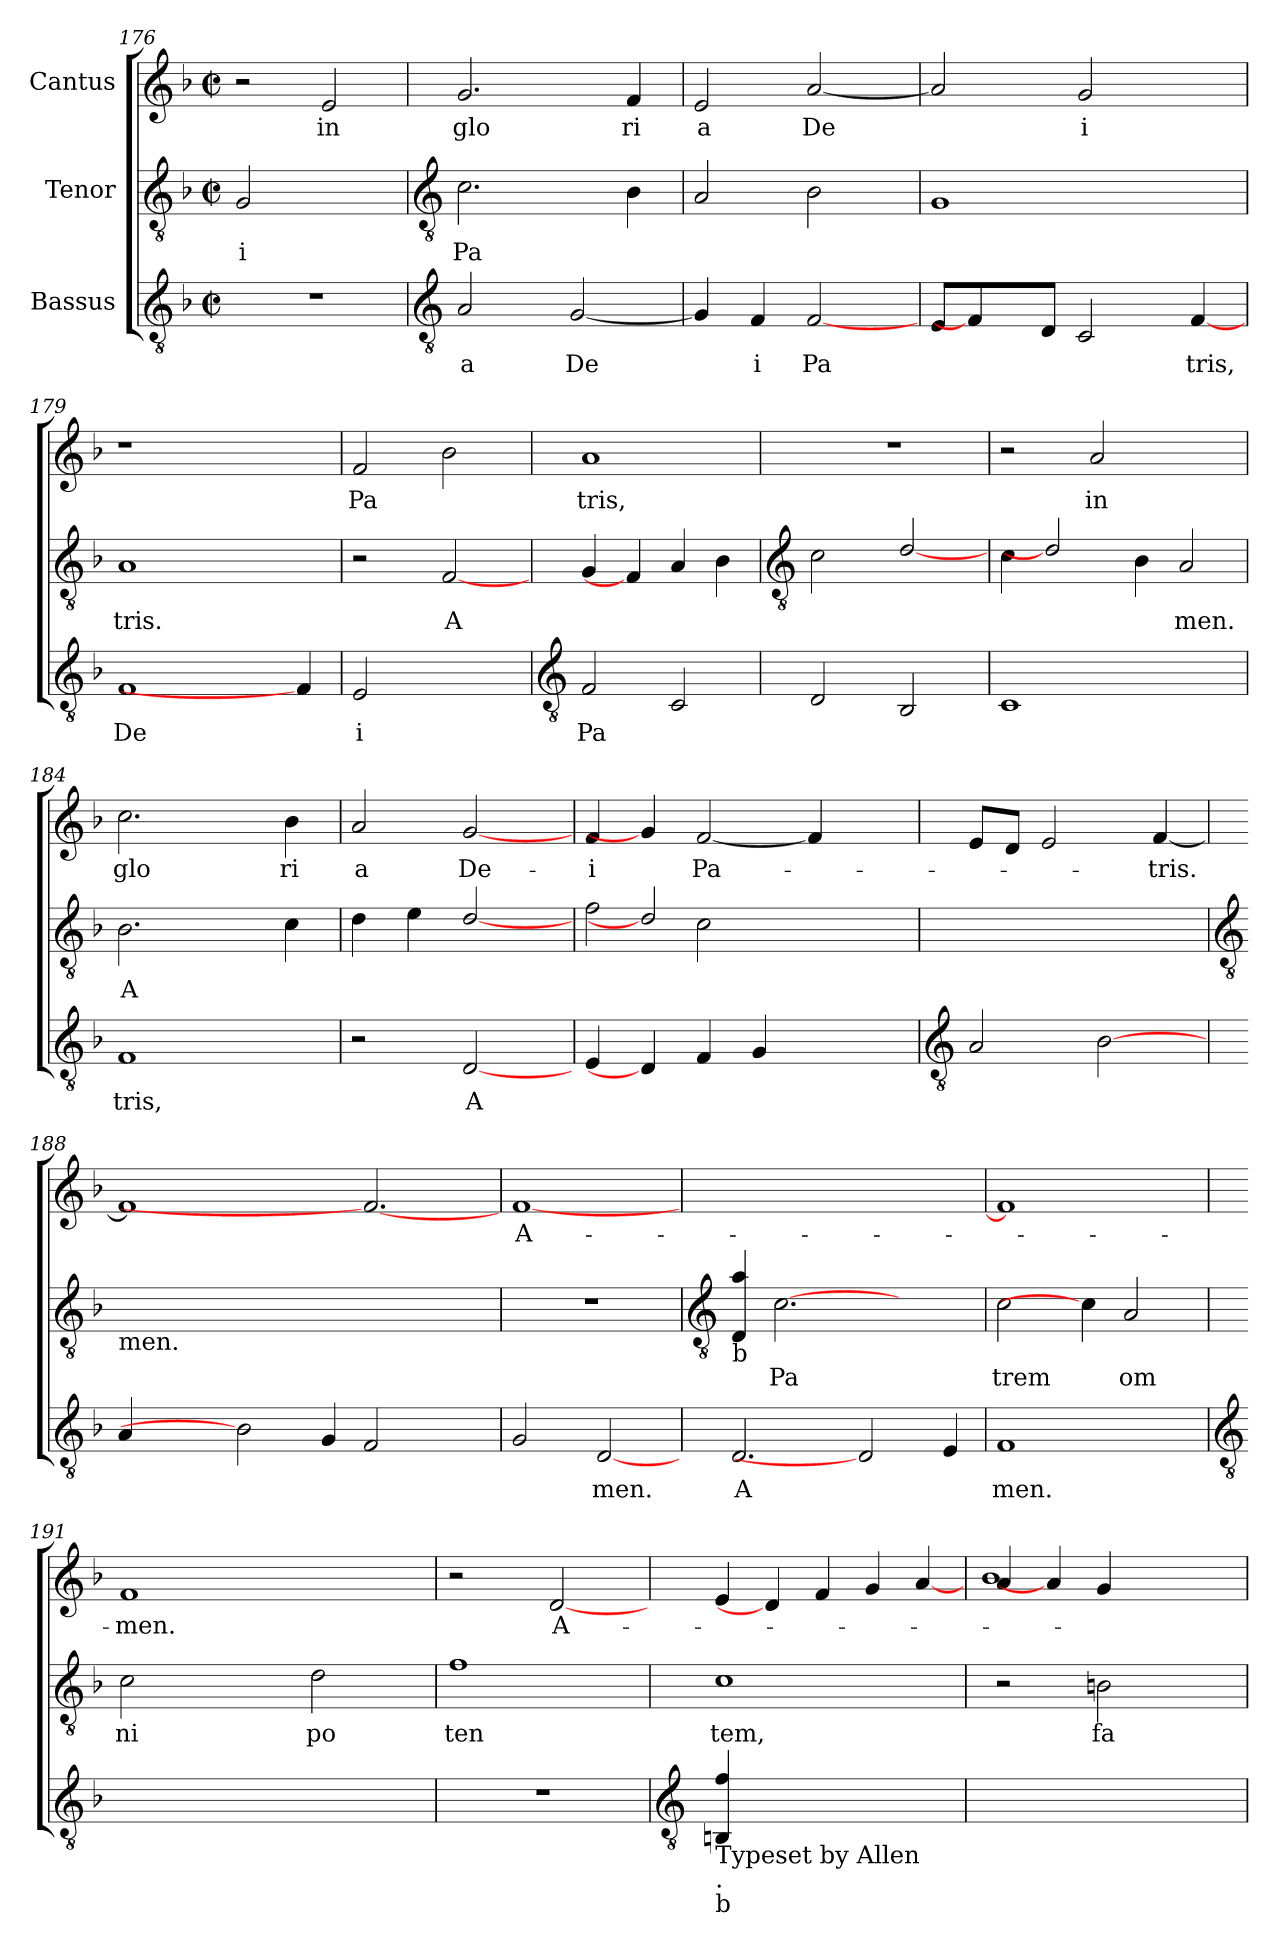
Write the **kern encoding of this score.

**kern	**text	**kern	**text	**kern	**text
*part3	*part3	*part2	*part2	*part1	*part1
*staff3	*staff3	*staff2	*staff2	*staff1	*staff1
*I"Bassus	*	*I"Tenor	*	*I"Cantus	*
*clefGv2	*	*clefGv2	*	*clefG2	*
*k[b-]	*	*k[b-]	*	*k[b-]	*
*F:	*	*F:	*	*F:	*
*M2/2	*	*M2/2	*	*M2/2	*
*met(c|)	*	*met(c|)	*	*met(c|)	*
=176A	=176A	=176A	=176A	=176A	=176A
!	!	!	!LO:LY:b	!	!
1r	.	2G/	i	2r	.
!	!	!	!	!	!LO:LY:b
.	.	2ryy	.	2e/	in
!!LO:LB:g=z
=177A	=177A	=177A	=177A	=177A	=177A
*clefGv2	*	*clefGv2	*	*	*
!	!LO:LY:b	!	!LO:LY:b	!	!LO:LY:b
*	*	*^	*	*	*
2A/	a	2.c\	4ryy	Pa	2.g/	glo
.	.	.	4ryy	.	.	.
!	!LO:LY:b	!	!	!	!	!
[2G/	De	.	4ryy	.	.	.
!	!	!	!	!	!	!LO:LY:b
.	.	4B-\	4ryy	.	4f/	ri
=178	=178	=178	=178	=178	=178	=178
!	!	!	!	!	!	!LO:LY:b
4G/]	.	2A/	4ryy	.	2e/	a
!	!LO:LY:b	!	!	!	!	!
4F/	i	.	4ryy	.	.	.
!	!LO:LY:b	!	!	!	!	!LO:LY:b
[2F/	Pa	2B-\	4ryy	.	[2a/	De
.	.	.	4ryy	.	.	.
=179	=179	=179	=179	=179	=179	=179
8E/L	.	1G/	4ryy	.	2a/]	.
4F/]	.	.	.	.	.	.
.	.	.	4ryy	.	.	.
8D/J	.	.	.	.	.	.
!	!	!	!	!	!	!LO:LY:b
2C/	.	.	4ryy	.	2g/	i
.	.	.	4ryy	.	.	.
!	!LO:LY:b	!	!	!	!	!
[4F/	tris,	4ryy	4ryy	.	4ryy	.
=179A	=179A	=179A	=179A	=179A	=179A	=179A
!	!LO:LY:b	!	!	!LO:LY:b	!	!
1F	De	1A/	4ryy	tris.	1r	.
.	.	.	4ryy	.	.	.
.	.	.	4ryy	.	.	.
.	.	.	4ryy	.	.	.
4F/]	.	4ryy	4ryy	.	4ryy	.
!!LO:LB:g=z
=180	=180	=180	=180	=180	=180	=180
!	!LO:LY:b	!	!	!	!	!LO:LY:b
2E/	i	2r	4ryy	.	2f/	Pa
.	.	.	4ryy	.	.	.
!	!	!	!	!LO:LY:b	!	!
2ryy	.	[2F/	4ryy	A	2b-\	.
.	.	.	4ryy	.	.	.
!!LO:LB:g=z
=181	=181	=181	=181	=181	=181	=181
*clefGv2	*	*	*	*	*	*
!	!LO:LY:b	!	!	!	!	!LO:LY:b
2F/	Pa	4G/	4ryy	.	1a	tris,
.	.	4F/]	4ryy	.	.	.
2C/	.	4A/	4ryy	.	.	.
.	.	4B-\	4ryy	.	.	.
!!LO:LB:g=z
=182	=182	=182	=182	=182	=182	=182
*	*	*clefGv2	*	*	*	*
2D/	.	2c\	4ryy	.	1r	.
.	.	.	4ryy	.	.	.
2BB-/	.	[2d/	4ryy	.	.	.
.	.	.	4ryy	.	.	.
=183	=183	=183	=183	=183	=183	=183
1C	.	4c\	4ryy	.	2r	.
.	.	2d/]	4ryy	.	.	.
!	!	!	!	!	!	!LO:LY:b
.	.	.	4ryy	.	2a/	in
.	.	4B-\	4ryy	.	.	.
!	!	!	!	!LO:LY:b	!	!
2ryy	.	2A/	2ryy	men.	2ryy	.
=184	=184	=184	=184	=184	=184	=184
!	!LO:LY:b	!	!	!LO:LY:b	!	!LO:LY:b
1F	tris,	2.B-\	4ryy	A	2.cc\	glo
.	.	.	4ryy	.	.	.
.	.	.	4ryy	.	.	.
!	!	!	!	!	!	!LO:LY:b
.	.	4c\	4ryy	.	4b-\	ri
!!LO:LB:g=z
=185	=185	=185	=185	=185	=185	=185
!	!	!	!	!	!	!LO:LY:b
*	*	*	*	*	*^	*
2r	.	4d\	4ryy	.	2a/	4ryy	a
.	.	4e\	4ryy	.	.	4ryy	.
!	!LO:LY:b	!	!	!	!	!	!LO:LY:b
[2D/	A	[2d/	4ryy	.	[2g/	4ryy	De-
.	.	.	4ryy	.	.	4ryy	.
=185	=185	=185	=185	=185	=185	=185	=185
!	!	!	!	!	!	!	!LO:LY:b
4E/	.	4ryy	2f\	.	4f/	4ryy	-i
4D/]	.	2d/]	.	.	4g/]	4ryy	.
!	!	!	!	!	!	!	!LO:LY:b
4F/	.	.	2c\	.	[2f/	4ryy	Pa-
4G/	.	4ryy	.	.	.	4ryy	.
2ryy	.	4ryy	2ryy	.	4f/]	4ryy	.
.	.	4ryy	.	.	4ryy	4ryy	.
*	*	*v	*v	*	*	*	*
!!LO:LB:g=z	!!
=187	=187	=187	=187	=187	=187	=187
*clefGv2	*	*	*	*	*	*
2A/	.	4ryy	.	8e/L	4ryy	.
.	.	.	.	8d/J	.	.
.	.	4ryy	.	2e/	4ryy	.
[2B-	.	4ryy	.	.	4ryy	.
!	!	!	!	!	!	!LO:LY:b
.	.	4ryy	.	[4f/	4ryy	-tris.
!!LO:LB:g=z	!!
=188	=188	=188	=188	=188	=188	=188
*	*	*clefGv2	*	*	*	*
*	*	*^	*	*	*	*
!	!	!LO:TX:b:t=men.	!	!	!	!	!
4A/	.	32ryy	64ryy	.	1f/]	4ryy	.
.	.	.	64ryy	.	.	.	.
.	.	64ryy	64ryy	.	.	.	.
.	.	64ryy	64ryy	.	.	.	.
.	.	64ryy	64ryy	.	.	.	.
.	.	64ryy	64ryy	.	.	.	.
.	.	64ryy	64ryy	.	.	.	.
.	.	64ryy	64ryy	.	.	.	.
.	.	64ryy	64ryy	.	.	.	.
.	.	64ryy	64ryy	.	.	.	.
.	.	64ryy	64ryy	.	.	.	.
.	.	64ryy	64ryy	.	.	.	.
.	.	64ryy	64ryy	.	.	.	.
.	.	1ryy	1ryy	.	.	.	.
2B-]	.	.	.	.	.	4ryy	.
.	.	.	.	.	.	4ryy	.
4G/	.	.	.	.	.	4ryy	.
2F/	.	.	.	.	2.f/_	2.ryy	.
.	.	2ryy	2ryy	.	.	.	.
4ryy	.	.	.	.	.	.	.
.	.	32.ryy	32.ryy	.	.	.	.
=189	=189	=189	=189	=189	=189	=189	=189
!	!	!	!	!	!	!	!LO:LY:b
*	*	*v	*v	*	*	*	*
2G/	.	1r	.	[1f/	4ryy	A-
.	.	.	.	.	4ryy	.
!	!LO:LY:b	!	!	!	!	!
[2D	men.	.	.	.	4ryy	.
.	.	.	.	.	4ryy	.
*	*	*	*	*v	*v	*
!!LO:LB:g=z
=190	=190	=190	=190	=190	=190
*	*	*clefGv2	*	*	*
*	*	*	*	*^	*
!	!	!LO:TX:b:t=b	!	!	!	!
!	!LO:LY:b	!	!	!	!	!
*	*	*	*	*v	*v	*
2.D/	A	4D/ 4a/	.	4ryy	.
!	!	!	!LO:LY:b	!	!
.	.	[2.c	Pa	4ryy	.
.	.	.	.	4ryy	.
2D]	.	.	.	4ryy	.
.	.	2ryy	.	2ryy	.
4E/	.	.	.	.	.
!!LO:LB:g=z
=191	=191	=191	=191	=191	=191
!	!LO:LY:b	!	!LO:LY:b	!	!
*	*	*	*	*^	*
1F	men.	2c\	trem	1f/]	4ryy	.
.	.	.	.	.	4ryy	.
.	.	4c]	.	.	4ryy	.
!	!	!	!LO:LY:b	!	!	!
.	.	2A/	om	.	4ryy	.
4ryy	.	.	.	4ryy	4ryy	.
!!LO:LB:g=z	!!
=191A	=191A	=191A	=191A	=191A	=191A	=191A
*clefGv2	*	*	*	*	*	*
!	!	!	!LO:LY:b	!	!	!LO:LY:b
64ryy	.	2c\	ni	1f/	4ryy	-men.
64ryy	.	.	.	.	.	.
64ryy	.	.	.	.	.	.
64ryy	.	.	.	.	.	.
64ryy	.	.	.	.	.	.
64ryy	.	.	.	.	.	.
64ryy	.	.	.	.	.	.
64ryy	.	.	.	.	.	.
64ryy	.	.	.	.	.	.
64ryy	.	.	.	.	.	.
64ryy	.	.	.	.	.	.
64ryy	.	.	.	.	.	.
64ryy	.	.	.	.	.	.
2ryy	.	.	.	.	.	.
.	.	.	.	.	4ryy	.
!	!	!	!LO:LY:b	!	!	!
.	.	2d\	po	.	4ryy	.
4ryy	.	.	.	.	.	.
.	.	.	.	.	4ryy	.
32.ryy	.	.	.	.	.	.
=192A	=192A	=192A	=192A	=192A	=192A	=192A
!	!	!	!LO:LY:b	!	!	!
1r	.	1f	ten	2r	4ryy	.
.	.	.	.	.	4ryy	.
!	!	!	!	!	!	!LO:LY:b
.	.	.	.	[2d/	4ryy	A-
.	.	.	.	.	4ryy	.
!!LO:LB:g=z	!!
=193A	=193A	=193A	=193A	=193A	=193A	=193A
*clefGv2	*	*	*	*	*	*
!LO:TX:b:t=Typeset by Allen	!	!	!	!	!	!
!LO:TX:b:t=.	!	!	!	!	!	!
!LO:TX:b:t=b	!	!	!	!	!	!
!	!	!	!LO:LY:b	!	!	!
4BBn/ 4f/	.	1c	tem,	4e/	4ryy	.
4ryy	.	.	.	4d/]	4ryy	.
4ryy	.	.	.	4f/	4ryy	.
4ryy	.	.	.	4g/	4ryy	.
4ryy	.	4ryy	.	[4a/	4ryy	.
=194A	=194A	=194A	=194A	=194A	=194A	=194A
4ryy	.	2r	.	4a/	1b-\	.
4ryy	.	.	.	4a/]	.	.
!	!	!	!LO:LY:b	!	!	!
4ryy	.	2Bn\	fa	4g/	.	.
4ryy	.	.	.	4ryy	.	.
4ryy	.	4ryy	.	4ryy	4ryy	.
*	*	*	*	*v	*v	*
=	=	=	=	=	=
*-	*-	*-	*-	*-	*-
